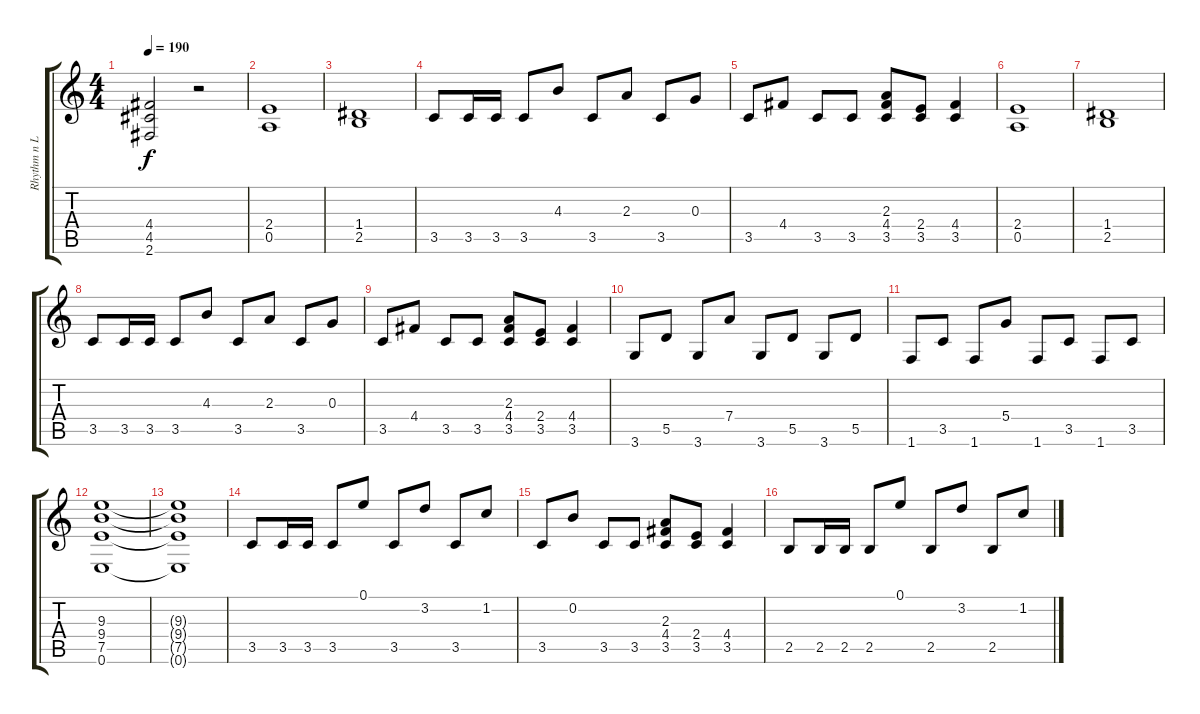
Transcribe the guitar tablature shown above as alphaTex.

\track ("Rhythm n Lead Guitar" "Rhythm n L") {instrument distortionguitar}
\staff {score tabs}
\tuning (E4 B3 G3 D3 A2 E2) {hide}
\ts (4 4)
\tempo 190
\clef g2
\ks c
(4.4{t} 4.5{t} 2.6{t}).2{dy f} r.2 |
\section ("" "")
(2.4 0.5).1 |
(1.4 2.5).1 |
3.5.8 3.5.16 3.5.16 3.5.8 4.3.8 3.5.8 2.3.8 3.5.8 0.3.8 |
3.5.8 4.4.8 3.5.8 3.5.8 (2.3 4.4 3.5).8 (2.4 3.5).8 (4.4 3.5).4 |
(2.4 0.5).1 |
(1.4 2.5).1 |
3.5.8 3.5.16 3.5.16 3.5.8 4.3.8 3.5.8 2.3.8 3.5.8 0.3.8 |
3.5.8 4.4.8 3.5.8 3.5.8 (2.3 4.4 3.5).8 (2.4 3.5).8 (4.4 3.5).4 |
3.6.8 5.5.8 3.6.8 7.4.8 3.6.8 5.5.8 3.6.8 5.5.8 |
1.6.8 3.5.8 1.6.8 5.4.8 1.6.8 3.5.8 1.6.8 3.5.8 |
(9.3 9.4 7.5 0.6).1 |
(9.3{t} 9.4{t} 7.5{t} 0.6{t}).1 |
3.5.8 3.5.16 3.5.16 3.5.8 0.1.8 3.5.8 3.2.8 3.5.8 1.2.8 |
3.5.8 0.2.8 3.5.8 3.5.8 (2.3 4.4 3.5).8 (2.4 3.5).8 (4.4 3.5).4 |
2.5.8 2.5.16 2.5.16 2.5.8 0.1.8 2.5.8 3.2.8 2.5.8 1.2.8
